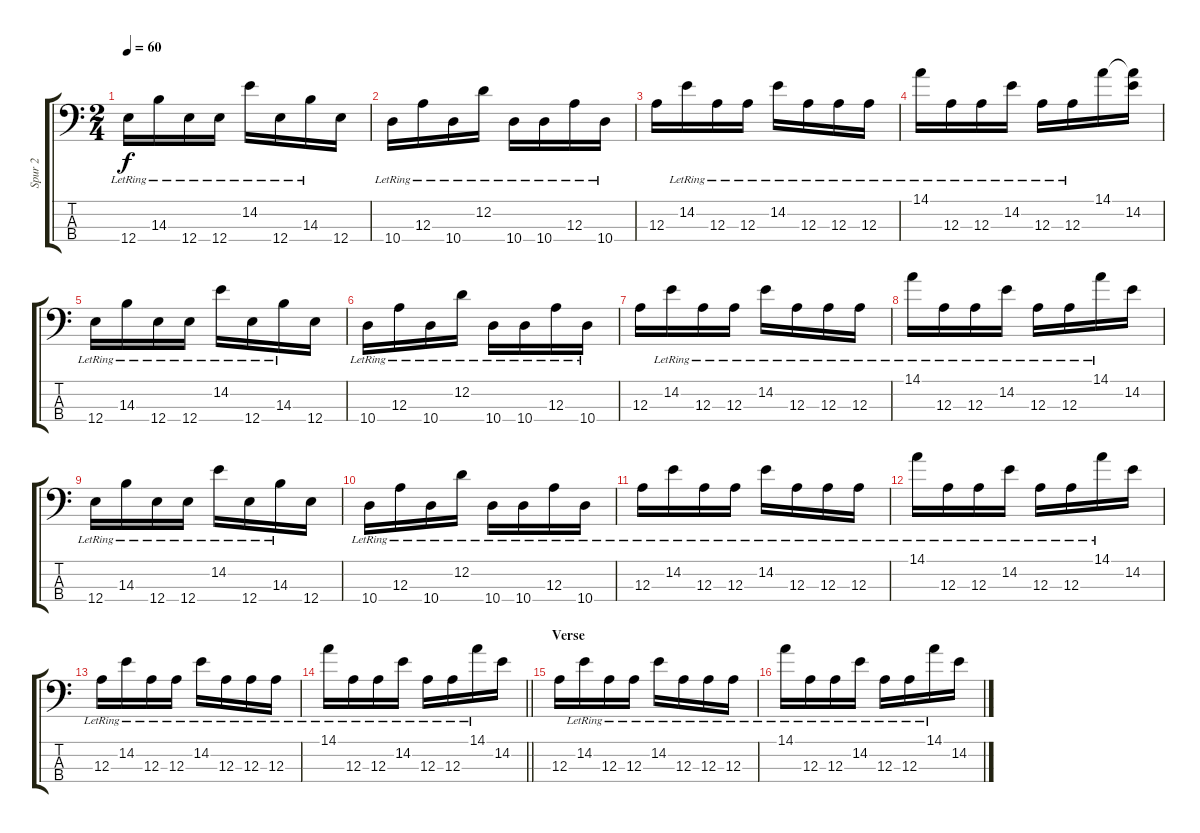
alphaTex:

\track ("Spur 2" "Spur 2") {instrument electricbasspick}
\staff {score tabs}
\tuning (G2 D2 A1 E1) {hide}
\ts (2 4)
\tempo 60
\clef f4
\ks c
12.4{lr}.16{dy f} 14.3{lr}.16 12.4{lr}.16 12.4{lr}.16 14.2{lr}.16 12.4{lr}.16 14.3{lr}.16 12.4.16 |
10.4{lr}.16 12.3{lr}.16 10.4{lr}.16 12.2{lr}.16 10.4{lr}.16 10.4{lr}.16 12.3{lr}.16 10.4{lr}.16 |
12.3.16 14.2{lr}.16 12.3{lr}.16 12.3{lr}.16 14.2{lr}.16 12.3{lr}.16 12.3{lr}.16 12.3{lr}.16 |
14.1{lr}.16 12.3{lr}.16 12.3{lr}.16 14.2{lr}.16 12.3{lr}.16 12.3{lr}.16 14.1.16 (14.1{t} 14.2).16 |
12.4{lr}.16 14.3{lr}.16 12.4{lr}.16 12.4{lr}.16 14.2{lr}.16 12.4{lr}.16 14.3{lr}.16 12.4.16 |
10.4{lr}.16 12.3{lr}.16 10.4{lr}.16 12.2{lr}.16 10.4{lr}.16 10.4{lr}.16 12.3{lr}.16 10.4{lr}.16 |
12.3.16 14.2{lr}.16 12.3{lr}.16 12.3{lr}.16 14.2{lr}.16 12.3{lr}.16 12.3{lr}.16 12.3{lr}.16 |
14.1{lr}.16 12.3{lr}.16 12.3{lr}.16 14.2{lr}.16 12.3{lr}.16 12.3{lr}.16 14.1{lr}.16 14.2.16 |
12.4{lr}.16 14.3{lr}.16 12.4{lr}.16 12.4{lr}.16 14.2{lr}.16 12.4{lr}.16 14.3{lr}.16 12.4.16 |
10.4{lr}.16 12.3{lr}.16 10.4{lr}.16 12.2{lr}.16 10.4{lr}.16 10.4{lr}.16 12.3{lr}.16 10.4{lr}.16 |
12.3{lr}.16 14.2{lr}.16 12.3{lr}.16 12.3{lr}.16 14.2{lr}.16 12.3{lr}.16 12.3{lr}.16 12.3{lr}.16 |
14.1{lr}.16 12.3{lr}.16 12.3{lr}.16 14.2{lr}.16 12.3{lr}.16 12.3{lr}.16 14.1{lr}.16 14.2.16 |
12.3{lr}.16 14.2{lr}.16 12.3{lr}.16 12.3{lr}.16 14.2{lr}.16 12.3{lr}.16 12.3{lr}.16 12.3{lr}.16 |
\barLineRight lightlight
14.1{lr}.16 12.3{lr}.16 12.3{lr}.16 14.2{lr}.16 12.3{lr}.16 12.3{lr}.16 14.1{lr}.16 14.2.16 |
\section ("" "Verse")
12.3.16 14.2{lr}.16 12.3{lr}.16 12.3{lr}.16 14.2{lr}.16 12.3{lr}.16 12.3{lr}.16 12.3{lr}.16 |
14.1{lr}.16 12.3{lr}.16 12.3{lr}.16 14.2{lr}.16 12.3{lr}.16 12.3{lr}.16 14.1{lr}.16 14.2.16
